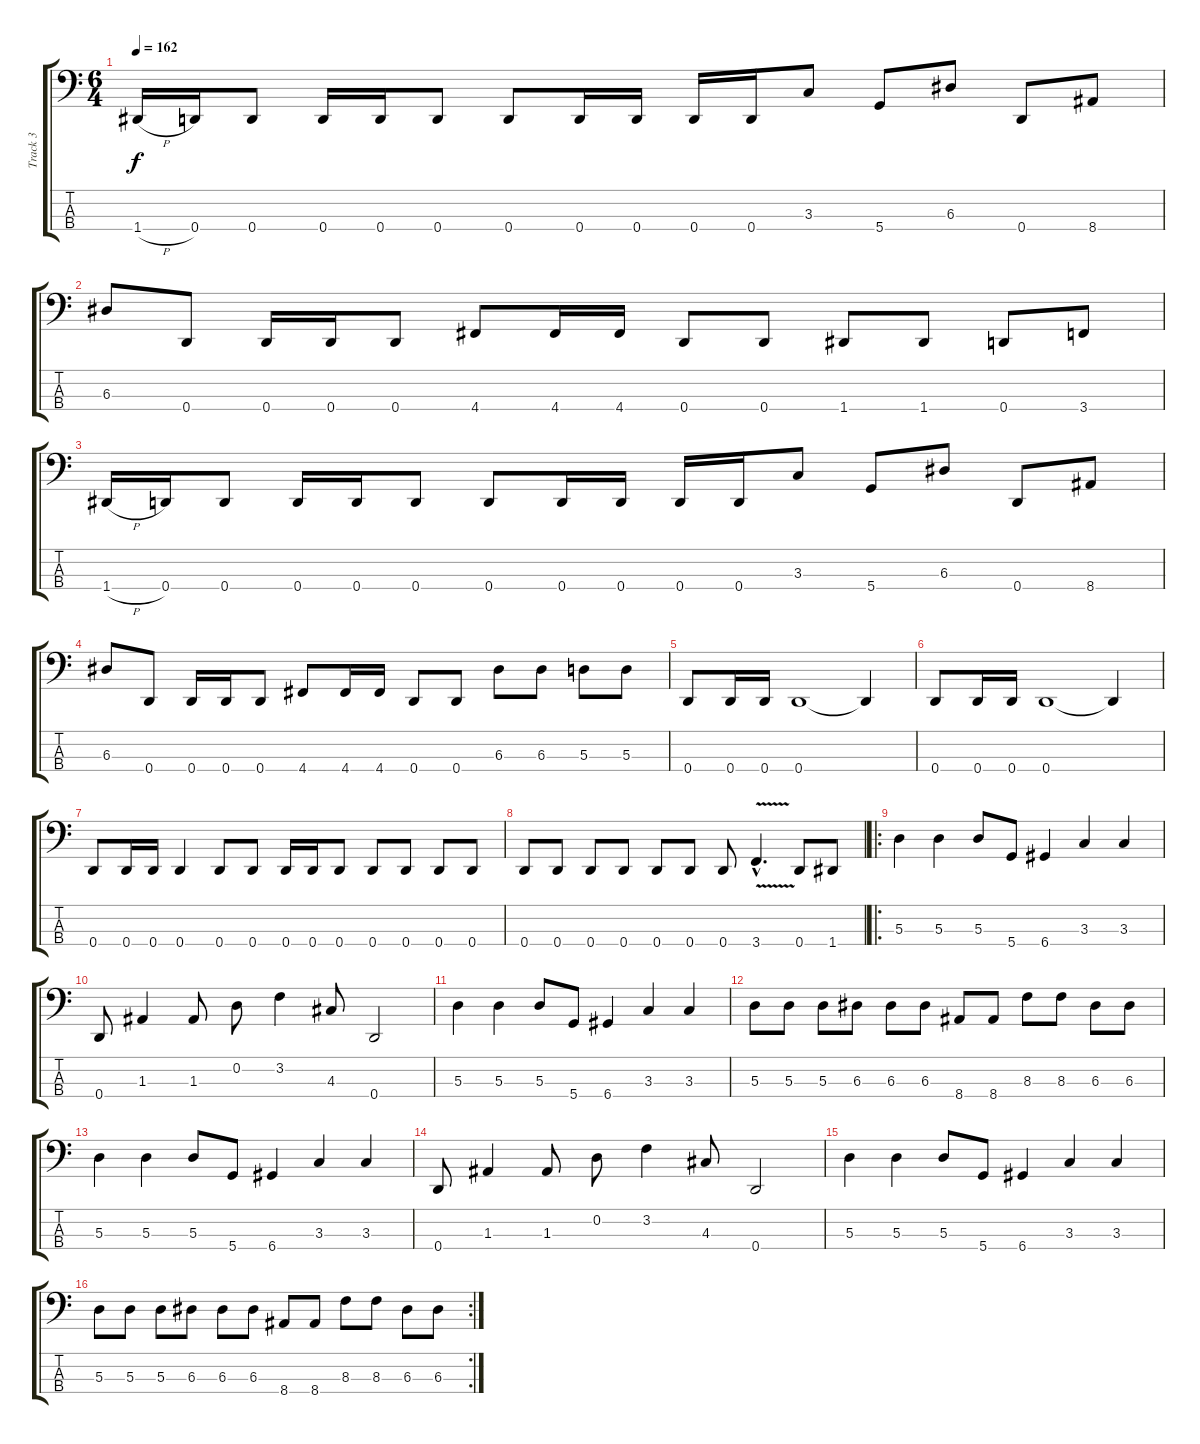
\track ("Track 3" "Track 3") {instrument electricbasspick}
\staff {score tabs}
\tuning (G2 D2 A1 D1) {hide}
\ts (6 4)
\tempo 162
\clef f4
\ks c
1.4{h}.16{dy f} 0.4.16 0.4.8 0.4.16 0.4.16 0.4.8 0.4.8 0.4.16 0.4.16 0.4.16 0.4.16 3.3.8 5.4.8 6.3.8 0.4.8 8.4.8 |
6.3.8 0.4.8 0.4.16 0.4.16 0.4.8 4.4.8 4.4.16 4.4.16 0.4.8 0.4.8 1.4.8 1.4.8 0.4.8 3.4.8 |
1.4{h}.16 0.4.16 0.4.8 0.4.16 0.4.16 0.4.8 0.4.8 0.4.16 0.4.16 0.4.16 0.4.16 3.3.8 5.4.8 6.3.8 0.4.8 8.4.8 |
6.3.8 0.4.8 0.4.16 0.4.16 0.4.8 4.4.8 4.4.16 4.4.16 0.4.8 0.4.8 6.3.8 6.3.8 5.3.8 5.3.8 |
0.4.8 0.4.16 0.4.16 0.4.1 0.4{t}.4 |
0.4.8 0.4.16 0.4.16 0.4.1 0.4{t}.4 |
0.4.8 0.4.16 0.4.16 0.4.4 0.4.8 0.4.8 0.4.16 0.4.16 0.4.8 0.4.8 0.4.8 0.4.8 0.4.8 |
0.4.8 0.4.8 0.4.8 0.4.8 0.4.8 0.4.8 0.4.8 3.4{v hac}.4{d} 0.4.8 1.4.8 |
\ro
5.3.4 5.3.4 5.3.8 5.4.8 6.4.4 3.3.4 3.3.4 |
0.4.8 1.3.4 1.3.8 0.2.8 3.2.4 4.3.8 0.4.2 |
5.3.4 5.3.4 5.3.8 5.4.8 6.4.4 3.3.4 3.3.4 |
5.3.8 5.3.8 5.3.8 6.3.8 6.3.8 6.3.8 8.4.8 8.4.8 8.3.8 8.3.8 6.3.8 6.3.8 |
5.3.4 5.3.4 5.3.8 5.4.8 6.4.4 3.3.4 3.3.4 |
0.4.8 1.3.4 1.3.8 0.2.8 3.2.4 4.3.8 0.4.2 |
5.3.4 5.3.4 5.3.8 5.4.8 6.4.4 3.3.4 3.3.4 |
\rc 2
5.3.8 5.3.8 5.3.8 6.3.8 6.3.8 6.3.8 8.4.8 8.4.8 8.3.8 8.3.8 6.3.8 6.3.8
